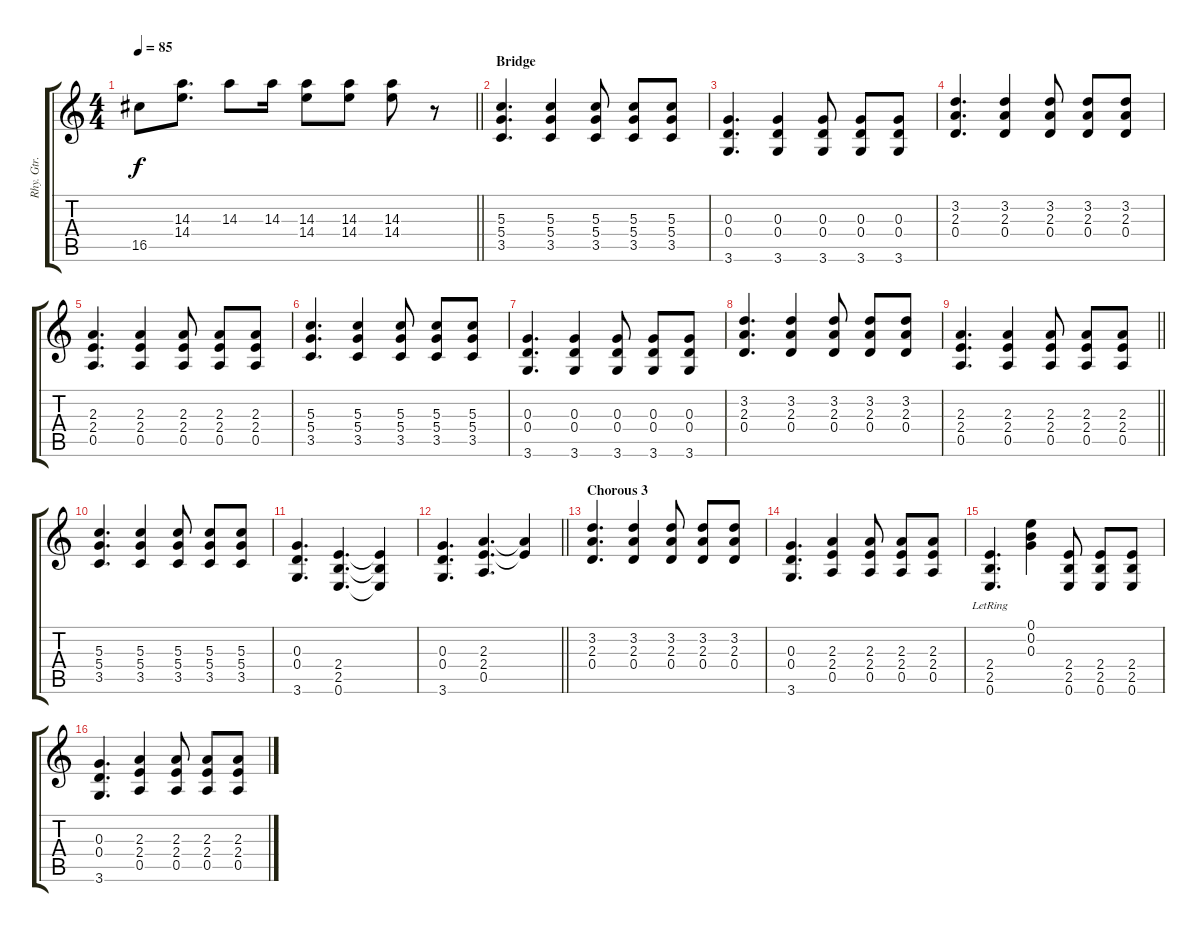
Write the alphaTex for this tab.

\track ("Rhy. Gtr. 2" "Rhy. Gtr. ") {instrument overdrivenguitar}
\staff {score tabs}
\tuning (E4 B3 G3 D3 A2 E2) {hide}
\ts (4 4)
\tempo 85
\clef g2
\barLineRight lightlight
\ks c
16.5.8{dy f} (14.3 14.4).8{d} 14.3.8 14.3.16 (14.3 14.4).8 (14.3 14.4).8 (14.3 14.4).8 r.8 |
\section ("" "Bridge")
(5.3 5.4 3.5).4{d} (5.3 5.4 3.5).4 (5.3 5.4 3.5).8 (5.3 5.4 3.5).8 (5.3 5.4 3.5).8 |
(0.3 0.4 3.6).4{d} (0.3 0.4 3.6).4 (0.3 0.4 3.6).8 (0.3 0.4 3.6).8 (0.3 0.4 3.6).8 |
(3.2 2.3 0.4).4{d} (3.2 2.3 0.4).4 (3.2 2.3 0.4).8 (3.2 2.3 0.4).8 (3.2 2.3 0.4).8 |
(2.3 2.4 0.5).4{d} (2.3 2.4 0.5).4 (2.3 2.4 0.5).8 (2.3 2.4 0.5).8 (2.3 2.4 0.5).8 |
(5.3 5.4 3.5).4{d} (5.3 5.4 3.5).4 (5.3 5.4 3.5).8 (5.3 5.4 3.5).8 (5.3 5.4 3.5).8 |
(0.3 0.4 3.6).4{d} (0.3 0.4 3.6).4 (0.3 0.4 3.6).8 (0.3 0.4 3.6).8 (0.3 0.4 3.6).8 |
(3.2 2.3 0.4).4{d} (3.2 2.3 0.4).4 (3.2 2.3 0.4).8 (3.2 2.3 0.4).8 (3.2 2.3 0.4).8 |
\barLineRight lightlight
(2.3 2.4 0.5).4{d} (2.3 2.4 0.5).4 (2.3 2.4 0.5).8 (2.3 2.4 0.5).8 (2.3 2.4 0.5).8 |
\section ("" "")
(5.3 5.4 3.5).4{d} (5.3 5.4 3.5).4 (5.3 5.4 3.5).8 (5.3 5.4 3.5).8 (5.3 5.4 3.5).8 |
(0.3 0.4 3.6).4{d} (2.4 2.5 0.6).4{d} (2.4{t} 2.5{t} 0.6{t}).4 |
\barLineRight lightlight
(0.3 0.4 3.6).4{d} (2.3 2.4 0.5).4{d} (2.3{t} 2.4{t}).4 |
\section ("" "Chorous 3")
(3.2 2.3 0.4).4{d} (3.2 2.3 0.4).4 (3.2 2.3 0.4).8 (3.2 2.3 0.4).8 (3.2 2.3 0.4).8 |
(0.3 0.4 3.6).4{d} (2.3 2.4 0.5).4 (2.3 2.4 0.5).8 (2.3 2.4 0.5).8 (2.3 2.4 0.5).8 |
(2.4{lr} 2.5{lr} 0.6{lr}).4{d} (0.1 0.2 0.3).4 (2.4 2.5 0.6).8 (2.4 2.5 0.6).8 (2.4 2.5 0.6).8 |
(0.3 0.4 3.6).4{d} (2.3 2.4 0.5).4 (2.3 2.4 0.5).8 (2.3 2.4 0.5).8 (2.3 2.4 0.5).8
